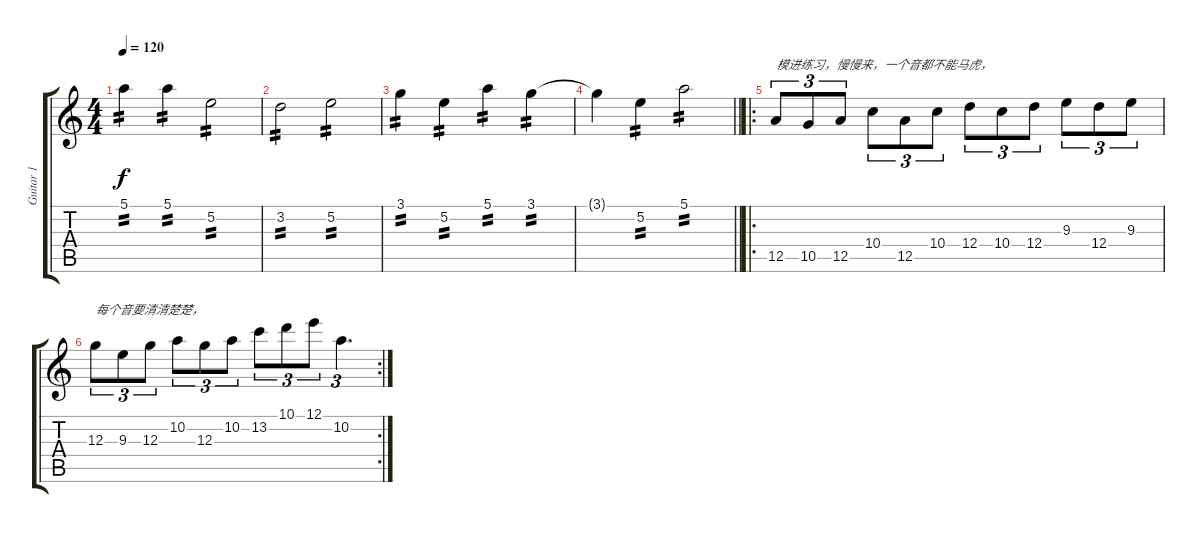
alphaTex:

\track ("Guitar 1" "Guitar 1") {instrument overdrivenguitar}
\staff {score tabs}
\tuning (E4 B3 G3 D3 A2 E2) {hide}
\ts (4 4)
\tempo 120
\clef g2
\ks c
5.1.4{tp 2 dy f} 5.1.4{tp 2} 5.2.2{tp 2} |
3.2.2{tp 2} 5.2.2{tp 2} |
3.1.4{tp 2} 5.2.4{tp 2} 5.1.4{tp 2} 3.1.4{tp 2} |
\barLineRight lightlight
3.1{t}.4 5.2.4{tp 2} 5.1.2{tp 2} |
\ro
12.5.8{tu (3 2) txt "模进练习，慢慢来，一个音都不能马虎，" beam merge} 10.5.8{tu (3 2) beam merge} 12.5.8{tu (3 2)} 10.4.8{tu (3 2) beam merge} 12.5.8{tu (3 2)} 10.4.8{tu (3 2)} 12.4.8{tu (3 2)} 10.4.8{tu (3 2) beam merge} 12.4.8{tu (3 2)} 9.3.8{tu (3 2)} 12.4.8{tu (3 2) beam merge} 9.3.8{tu (3 2)} |
\rc 2
12.3.8{tu (3 2) txt "每个音要清清楚楚，"} 9.3.8{tu (3 2)} 12.3.8{tu (3 2)} 10.2.8{tu (3 2)} 12.3.8{tu (3 2)} 10.2.8{tu (3 2)} 13.2.8{tu (3 2)} 10.1.8{tu (3 2)} 12.1.8{tu (3 2)} 10.2.4{d tu (3 2)}
